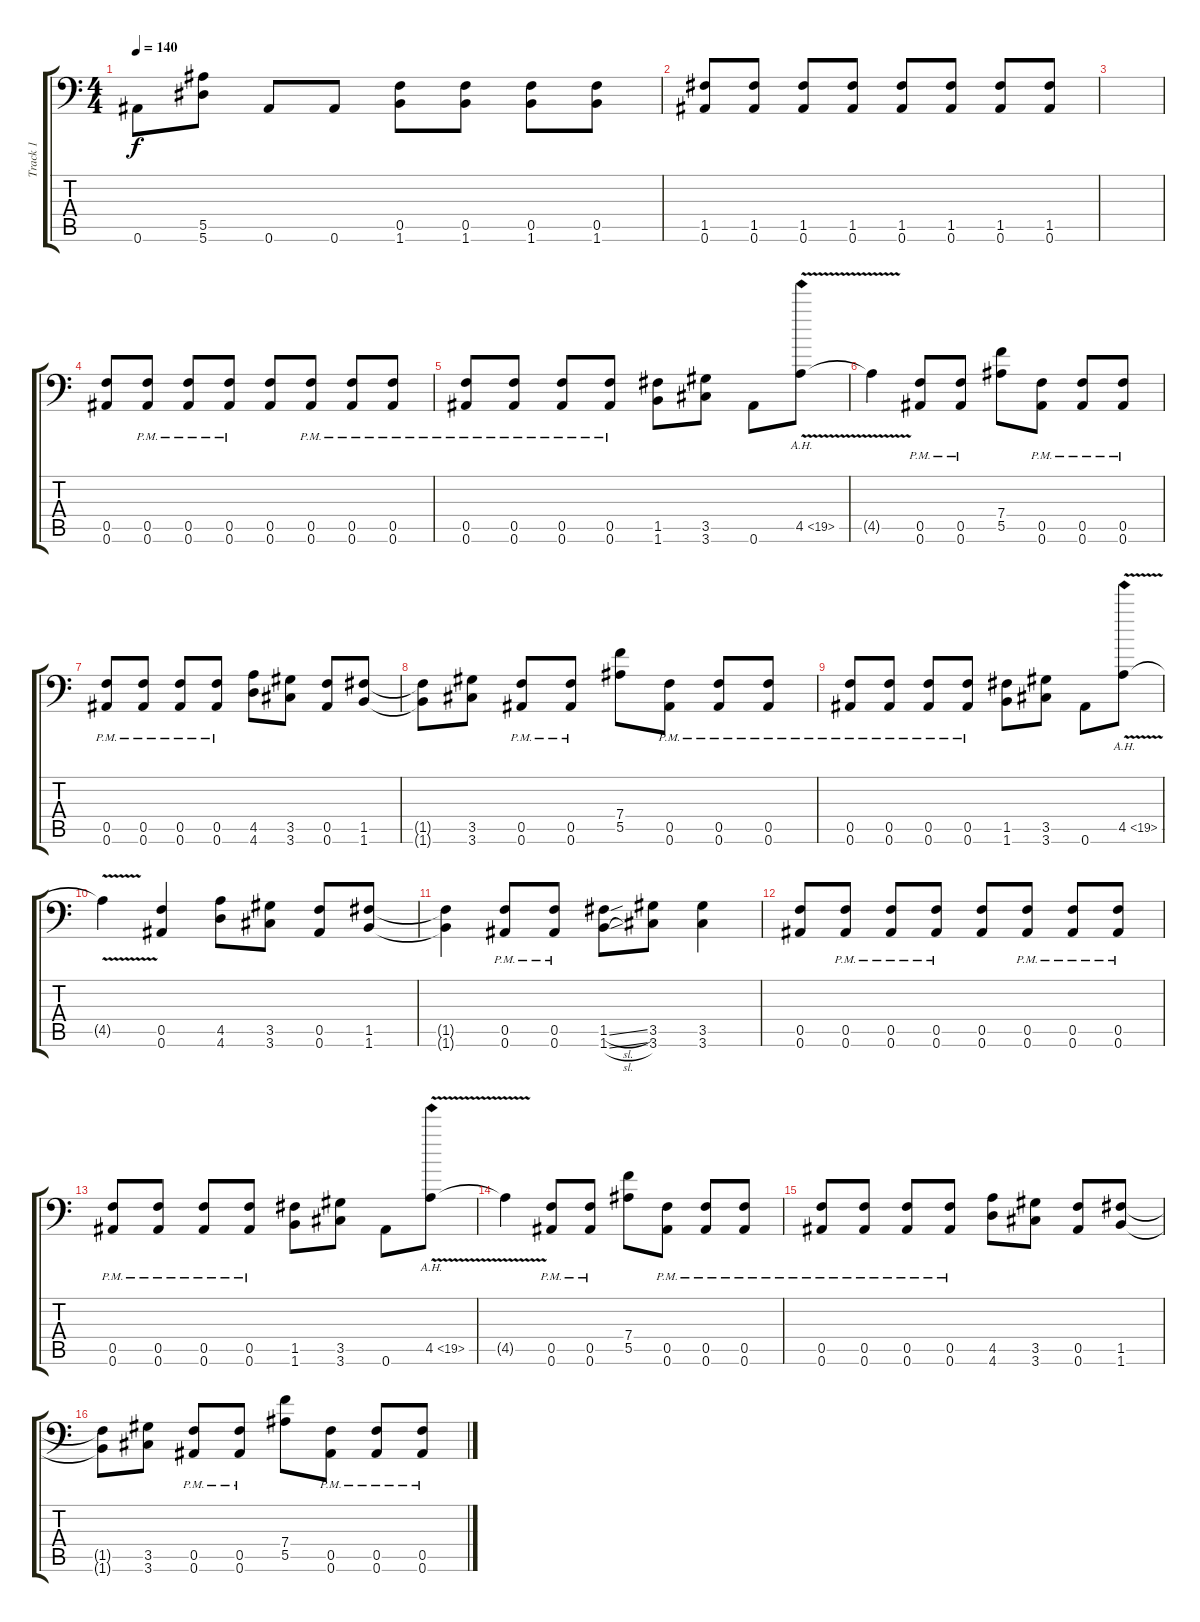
\track ("Track 1" "Track 1") {instrument distortionguitar}
\staff {score tabs}
\tuning (C4 G3 Eb3 Bb2 F2 Bb1) {hide}
\ts (4 4)
\tempo 140
\clef f4
\ks c
0.6.8{dy f} (5.5 5.6).8 0.6.8 0.6.8 (0.5 1.6).8 (0.5 1.6).8 (0.5 1.6).8 (0.5 1.6).8 |
(1.5 0.6).8 (1.5 0.6).8 (1.5 0.6).8 (1.5 0.6).8 (1.5 0.6).8 (1.5 0.6).8 (1.5 0.6).8 (1.5 0.6).8 |
|
(0.5 0.6).8 (0.5{pm} 0.6{pm}).8 (0.5{pm} 0.6{pm}).8 (0.5{pm} 0.6{pm}).8 (0.5 0.6).8 (0.5{pm} 0.6{pm}).8 (0.5{pm} 0.6{pm}).8 (0.5{pm} 0.6{pm}).8 |
(0.5{pm} 0.6{pm}).8 (0.5{pm} 0.6{pm}).8 (0.5{pm} 0.6{pm}).8 (0.5{pm} 0.6{pm}).8 (1.5 1.6).8 (3.5 3.6).8 0.6.8 4.5{ah 15 v}.8 |
4.5{t}.4 (0.5{pm} 0.6{pm}).8 (0.5{pm} 0.6{pm}).8 (7.4 5.5).8 (0.5{pm} 0.6{pm}).8 (0.5{pm} 0.6{pm}).8 (0.5{pm} 0.6{pm}).8 |
(0.5{pm} 0.6{pm}).8 (0.5{pm} 0.6{pm}).8 (0.5{pm} 0.6{pm}).8 (0.5{pm} 0.6{pm}).8 (4.5 4.6).8 (3.5 3.6).8 (0.5 0.6).8 (1.5 1.6).8 |
(1.5{t} 1.6{t}).8 (3.5 3.6).8 (0.5{pm} 0.6{pm}).8 (0.5{pm} 0.6{pm}).8 (7.4 5.5).8 (0.5{pm} 0.6{pm}).8 (0.5{pm} 0.6{pm}).8 (0.5{pm} 0.6{pm}).8 |
(0.5{pm} 0.6{pm}).8 (0.5{pm} 0.6{pm}).8 (0.5{pm} 0.6{pm}).8 (0.5{pm} 0.6{pm}).8 (1.5 1.6).8 (3.5 3.6).8 0.6.8 4.5{ah 15 v}.8 |
4.5{t}.4 (0.5 0.6).4 (4.5 4.6).8 (3.5 3.6).8 (0.5 0.6).8 (1.5 1.6).8 |
(1.5{t} 1.6{t}).4 (0.5{pm} 0.6{pm}).8 (0.5{pm} 0.6{pm}).8 (1.5{sl} 1.6{sl}).8 (3.5 3.6).8 (3.5 3.6).4 |
(0.5 0.6).8 (0.5{pm} 0.6{pm}).8 (0.5{pm} 0.6{pm}).8 (0.5{pm} 0.6{pm}).8 (0.5 0.6).8 (0.5{pm} 0.6{pm}).8 (0.5{pm} 0.6{pm}).8 (0.5{pm} 0.6{pm}).8 |
(0.5{pm} 0.6{pm}).8 (0.5{pm} 0.6{pm}).8 (0.5{pm} 0.6{pm}).8 (0.5{pm} 0.6{pm}).8 (1.5 1.6).8 (3.5 3.6).8 0.6.8 4.5{ah 15 v}.8 |
4.5{t}.4 (0.5{pm} 0.6{pm}).8 (0.5{pm} 0.6{pm}).8 (7.4 5.5).8 (0.5{pm} 0.6{pm}).8 (0.5{pm} 0.6{pm}).8 (0.5{pm} 0.6{pm}).8 |
(0.5{pm} 0.6{pm}).8 (0.5{pm} 0.6{pm}).8 (0.5{pm} 0.6{pm}).8 (0.5{pm} 0.6{pm}).8 (4.5 4.6).8 (3.5 3.6).8 (0.5 0.6).8 (1.5 1.6).8 |
(1.5{t} 1.6{t}).8 (3.5 3.6).8 (0.5{pm} 0.6{pm}).8 (0.5{pm} 0.6{pm}).8 (7.4 5.5).8 (0.5{pm} 0.6{pm}).8 (0.5{pm} 0.6{pm}).8 (0.5{pm} 0.6{pm}).8
